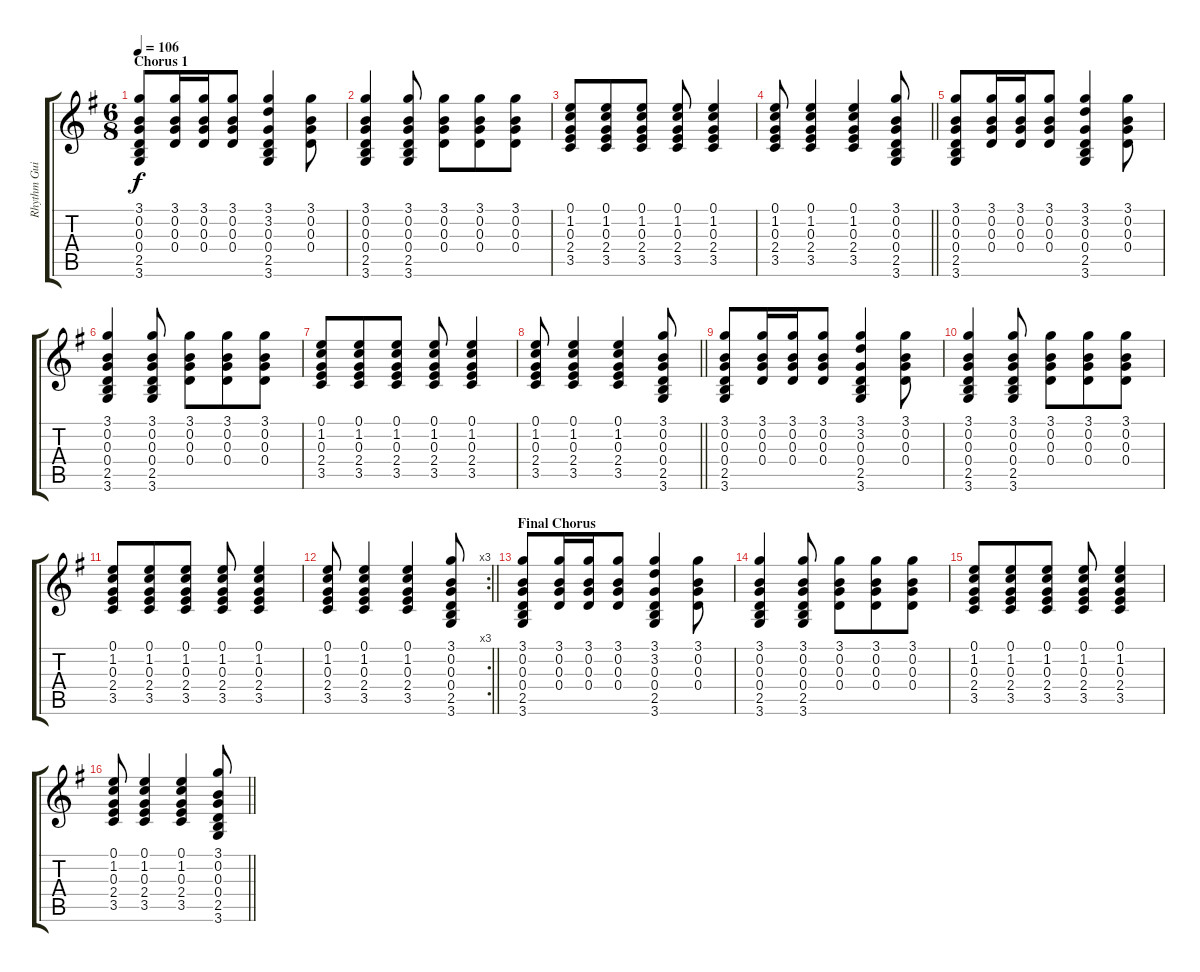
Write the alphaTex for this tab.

\track ("Rhythm Guitar" "Rhythm Gui") {instrument electricguitarclean}
\staff {score tabs}
\tuning (E4 B3 G3 D3 A2 E2) {hide}
\ts (6 8)
\section ("" "Chorus 1")
\tempo 106
\clef g2
\ks g
(3.1 0.2 0.3 0.4 2.5 3.6).8{dy f} (3.1 0.2 0.3 0.4).16 (3.1 0.2 0.3 0.4).16 (3.1 0.2 0.3 0.4).8 (3.1 3.2 0.3 0.4 2.5 3.6).4 (3.1 0.2 0.3 0.4).8 |
(3.1 0.2 0.3 0.4 2.5 3.6).4 (3.1 0.2 0.3 0.4 2.5 3.6).8 (3.1 0.2 0.3 0.4).8 (3.1 0.2 0.3 0.4).8 (3.1 0.2 0.3 0.4).8 |
(0.1 1.2 0.3 2.4 3.5).8 (0.1 1.2 0.3 2.4 3.5).8 (0.1 1.2 0.3 2.4 3.5).8 (0.1 1.2 0.3 2.4 3.5).8 (0.1 1.2 0.3 2.4 3.5).4 |
\barLineRight lightlight
(0.1 1.2 0.3 2.4 3.5).8 (0.1 1.2 0.3 2.4 3.5).4 (0.1 1.2 0.3 2.4 3.5).4 (3.1 0.2 0.3 0.4 2.5 3.6).8 |
(3.1 0.2 0.3 0.4 2.5 3.6).8 (3.1 0.2 0.3 0.4).16 (3.1 0.2 0.3 0.4).16 (3.1 0.2 0.3 0.4).8 (3.1 3.2 0.3 0.4 2.5 3.6).4 (3.1 0.2 0.3 0.4).8 |
(3.1 0.2 0.3 0.4 2.5 3.6).4 (3.1 0.2 0.3 0.4 2.5 3.6).8 (3.1 0.2 0.3 0.4).8 (3.1 0.2 0.3 0.4).8 (3.1 0.2 0.3 0.4).8 |
(0.1 1.2 0.3 2.4 3.5).8 (0.1 1.2 0.3 2.4 3.5).8 (0.1 1.2 0.3 2.4 3.5).8 (0.1 1.2 0.3 2.4 3.5).8 (0.1 1.2 0.3 2.4 3.5).4 |
\barLineRight lightlight
(0.1 1.2 0.3 2.4 3.5).8 (0.1 1.2 0.3 2.4 3.5).4 (0.1 1.2 0.3 2.4 3.5).4 (3.1 0.2 0.3 0.4 2.5 3.6).8 |
(3.1 0.2 0.3 0.4 2.5 3.6).8 (3.1 0.2 0.3 0.4).16 (3.1 0.2 0.3 0.4).16 (3.1 0.2 0.3 0.4).8 (3.1 3.2 0.3 0.4 2.5 3.6).4 (3.1 0.2 0.3 0.4).8 |
(3.1 0.2 0.3 0.4 2.5 3.6).4 (3.1 0.2 0.3 0.4 2.5 3.6).8 (3.1 0.2 0.3 0.4).8 (3.1 0.2 0.3 0.4).8 (3.1 0.2 0.3 0.4).8 |
(0.1 1.2 0.3 2.4 3.5).8 (0.1 1.2 0.3 2.4 3.5).8 (0.1 1.2 0.3 2.4 3.5).8 (0.1 1.2 0.3 2.4 3.5).8 (0.1 1.2 0.3 2.4 3.5).4 |
\rc 3
\barLineRight lightlight
(0.1 1.2 0.3 2.4 3.5).8 (0.1 1.2 0.3 2.4 3.5).4 (0.1 1.2 0.3 2.4 3.5).4 (3.1 0.2 0.3 0.4 2.5 3.6).8 |
\section ("" "Final Chorus")
(3.1 0.2 0.3 0.4 2.5 3.6).8 (3.1 0.2 0.3 0.4).16 (3.1 0.2 0.3 0.4).16 (3.1 0.2 0.3 0.4).8 (3.1 3.2 0.3 0.4 2.5 3.6).4 (3.1 0.2 0.3 0.4).8 |
(3.1 0.2 0.3 0.4 2.5 3.6).4 (3.1 0.2 0.3 0.4 2.5 3.6).8 (3.1 0.2 0.3 0.4).8 (3.1 0.2 0.3 0.4).8 (3.1 0.2 0.3 0.4).8 |
(0.1 1.2 0.3 2.4 3.5).8 (0.1 1.2 0.3 2.4 3.5).8 (0.1 1.2 0.3 2.4 3.5).8 (0.1 1.2 0.3 2.4 3.5).8 (0.1 1.2 0.3 2.4 3.5).4 |
\barLineRight lightlight
(0.1 1.2 0.3 2.4 3.5).8 (0.1 1.2 0.3 2.4 3.5).4 (0.1 1.2 0.3 2.4 3.5).4 (3.1 0.2 0.3 0.4 2.5 3.6).8
